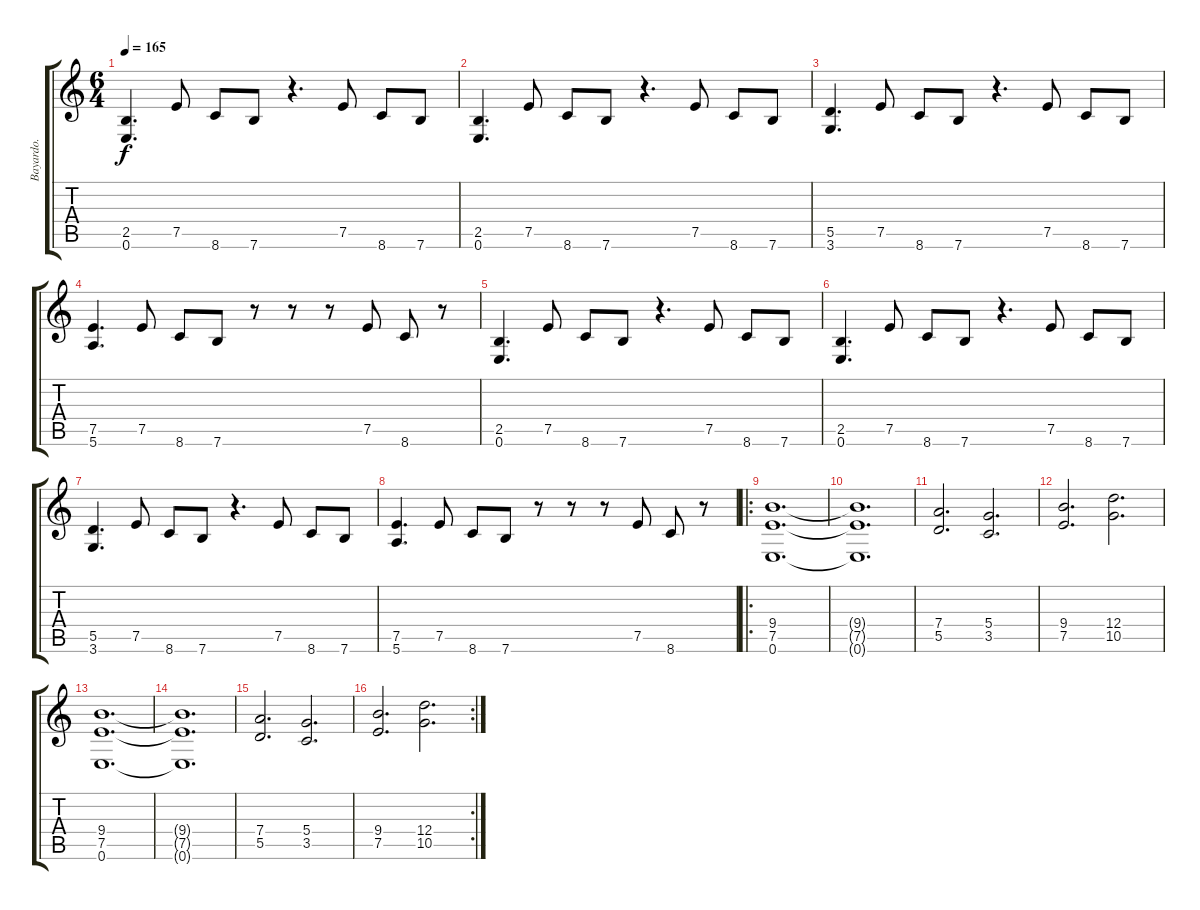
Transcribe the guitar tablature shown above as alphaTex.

\track ("Bayardo." "Bayardo.") {instrument overdrivenguitar}
\staff {score tabs}
\tuning (E4 B3 G3 D3 A2 E2) {hide}
\ts (6 4)
\tempo 165
\clef g2
\ks c
(2.5 0.6).4{d dy f instrument overdrivenguitar} 7.5.8 8.6.8 7.6.8 r.4{d} 7.5.8 8.6.8 7.6.8 |
(2.5 0.6).4{d} 7.5.8 8.6.8 7.6.8 r.4{d} 7.5.8 8.6.8 7.6.8 |
(5.5 3.6).4{d} 7.5.8 8.6.8 7.6.8 r.4{d} 7.5.8 8.6.8 7.6.8 |
(7.5 5.6).4{d} 7.5.8 8.6.8 7.6.8 r.8 r.8 r.8 7.5.8 8.6.8 r.8 |
(2.5 0.6).4{d} 7.5.8 8.6.8 7.6.8 r.4{d} 7.5.8 8.6.8 7.6.8 |
(2.5 0.6).4{d} 7.5.8 8.6.8 7.6.8 r.4{d} 7.5.8 8.6.8 7.6.8 |
(5.5 3.6).4{d} 7.5.8 8.6.8 7.6.8 r.4{d} 7.5.8 8.6.8 7.6.8 |
(7.5 5.6).4{d} 7.5.8 8.6.8 7.6.8 r.8 r.8 r.8 7.5.8 8.6.8 r.8 |
\ro
(9.4 7.5 0.6).1{d} |
(9.4{t} 7.5{t} 0.6{t}).1{d} |
(7.4 5.5).2{d} (5.4 3.5).2{d} |
(9.4 7.5).2{d} (12.4 10.5).2{d} |
(9.4 7.5 0.6).1{d} |
(9.4{t} 7.5{t} 0.6{t}).1{d} |
(7.4 5.5).2{d} (5.4 3.5).2{d} |
\rc 2
(9.4 7.5).2{d} (12.4 10.5).2{d}
